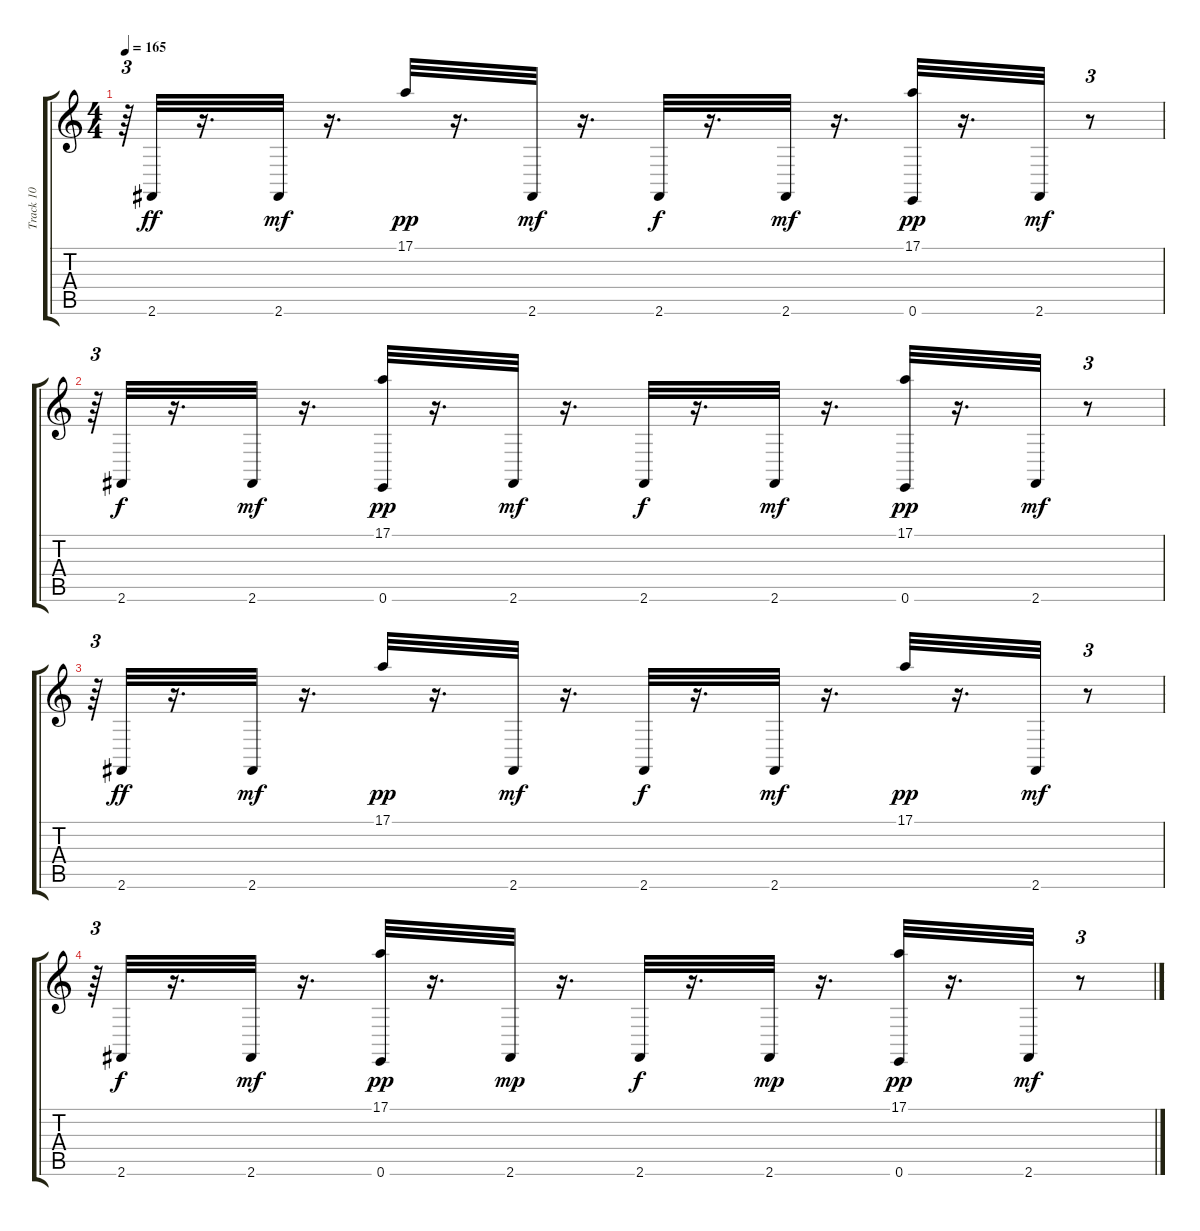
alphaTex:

\track ("Track 10" "Track 10") {instrument melodictom}
\staff {score tabs}
\tuning (E4 B3 G3 D3 A2 E2) {hide}
\ts (4 4)
\tempo 165
\clef g2
\ks c
r.64{tu (3 2) dy mf} 2.6.32{dy ff} r.16{d} 2.6.32{dy mf} r.16{d} 17.1.32{dy pp} r.16{d} 2.6.32{dy mf} r.16{d} 2.6.32{dy f} r.16{d} 2.6.32{dy mf} r.16{d} (17.1 0.6).32{dy pp} r.16{d} 2.6.32{dy mf} r.8{tu (3 2)} |
r.64{tu (3 2)} 2.6.32{dy f} r.16{d} 2.6.32{dy mf} r.16{d} (17.1 0.6).32{dy pp} r.16{d} 2.6.32{dy mf} r.16{d} 2.6.32{dy f} r.16{d} 2.6.32{dy mf} r.16{d} (17.1 0.6).32{dy pp} r.16{d} 2.6.32{dy mf} r.8{tu (3 2)} |
r.64{tu (3 2)} 2.6.32{dy ff} r.16{d} 2.6.32{dy mf} r.16{d} 17.1.32{dy pp} r.16{d} 2.6.32{dy mf} r.16{d} 2.6.32{dy f} r.16{d} 2.6.32{dy mf} r.16{d} 17.1.32{dy pp} r.16{d} 2.6.32{dy mf} r.8{tu (3 2)} |
r.64{tu (3 2)} 2.6.32{dy f} r.16{d} 2.6.32{dy mf} r.16{d} (17.1 0.6).32{dy pp} r.16{d} 2.6.32{dy mp} r.16{d} 2.6.32{dy f} r.16{d} 2.6.32{dy mp} r.16{d} (17.1 0.6).32{dy pp} r.16{d} 2.6.32{dy mf} r.8{tu (3 2)}
